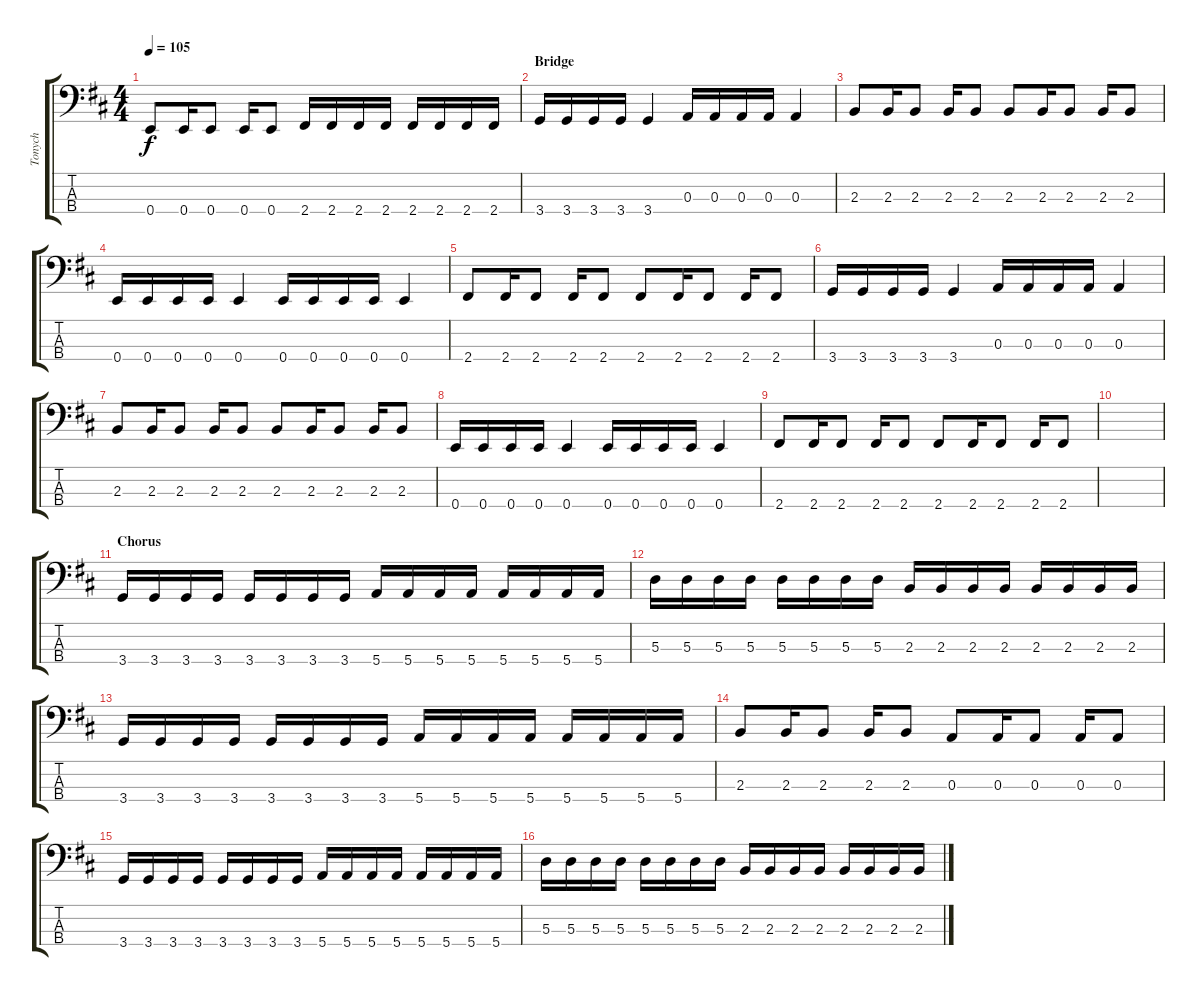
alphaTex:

\track ("Tonych" "Tonych") {instrument acousticguitarsteel}
\staff {score tabs}
\tuning (G2 D2 A1 E1) {hide}
\ts (4 4)
\tempo 105
\clef f4
\ks bminor
0.4.8{dy f} 0.4.16 0.4.8 0.4.16 0.4.8 2.4.16 2.4.16 2.4.16 2.4.16 2.4.16 2.4.16 2.4.16 2.4.16 |
\section ("" "Bridge")
3.4.16 3.4.16 3.4.16 3.4.16 3.4.4 0.3.16 0.3.16 0.3.16 0.3.16 0.3.4 |
2.3.8 2.3.16 2.3.8 2.3.16 2.3.8 2.3.8 2.3.16 2.3.8 2.3.16 2.3.8 |
0.4.16 0.4.16 0.4.16 0.4.16 0.4.4 0.4.16 0.4.16 0.4.16 0.4.16 0.4.4 |
2.4.8 2.4.16 2.4.8 2.4.16 2.4.8 2.4.8 2.4.16 2.4.8 2.4.16 2.4.8 |
3.4.16 3.4.16 3.4.16 3.4.16 3.4.4 0.3.16 0.3.16 0.3.16 0.3.16 0.3.4 |
2.3.8 2.3.16 2.3.8 2.3.16 2.3.8 2.3.8 2.3.16 2.3.8 2.3.16 2.3.8 |
0.4.16 0.4.16 0.4.16 0.4.16 0.4.4 0.4.16 0.4.16 0.4.16 0.4.16 0.4.4 |
2.4.8 2.4.16 2.4.8 2.4.16 2.4.8 2.4.8 2.4.16 2.4.8 2.4.16 2.4.8 |
|
\section ("" "Chorus")
3.4.16 3.4.16 3.4.16 3.4.16 3.4.16 3.4.16 3.4.16 3.4.16 5.4.16 5.4.16 5.4.16 5.4.16 5.4.16 5.4.16 5.4.16 5.4.16 |
5.3.16 5.3.16 5.3.16 5.3.16 5.3.16 5.3.16 5.3.16 5.3.16 2.3.16 2.3.16 2.3.16 2.3.16 2.3.16 2.3.16 2.3.16 2.3.16 |
3.4.16 3.4.16 3.4.16 3.4.16 3.4.16 3.4.16 3.4.16 3.4.16 5.4.16 5.4.16 5.4.16 5.4.16 5.4.16 5.4.16 5.4.16 5.4.16 |
2.3.8 2.3.16 2.3.8 2.3.16 2.3.8 0.3.8 0.3.16 0.3.8 0.3.16 0.3.8 |
3.4.16 3.4.16 3.4.16 3.4.16 3.4.16 3.4.16 3.4.16 3.4.16 5.4.16 5.4.16 5.4.16 5.4.16 5.4.16 5.4.16 5.4.16 5.4.16 |
5.3.16 5.3.16 5.3.16 5.3.16 5.3.16 5.3.16 5.3.16 5.3.16 2.3.16 2.3.16 2.3.16 2.3.16 2.3.16 2.3.16 2.3.16 2.3.16
